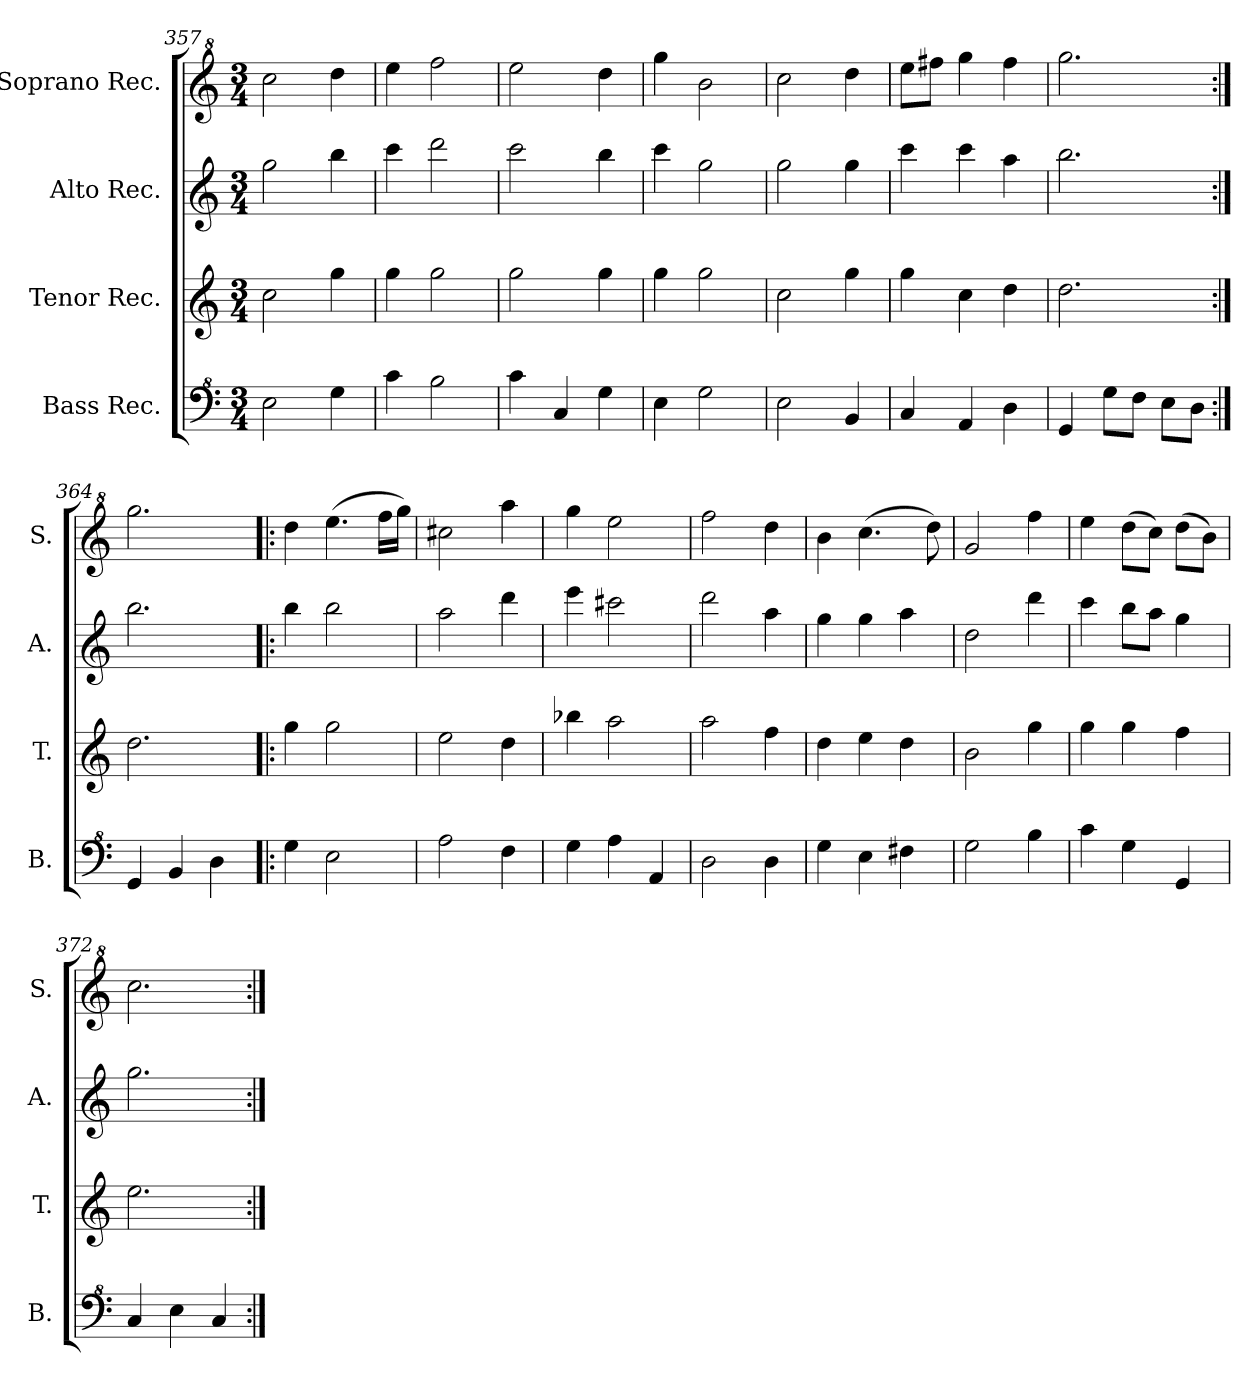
**kern	**kern	**kern	**kern
*part4	*part3	*part2	*part1
*staff4	*staff3	*staff2	*staff1
*I"Bass Rec.	*I"Tenor Rec.	*I"Alto Rec.	*I"Soprano Rec.
*I'B.	*I'T.	*I'A.	*I'S.
*clefF^4	*clefG2	*clefG2	*clefG^2
*k[]	*k[]	*k[]	*k[]
*M3/4	*M3/4	*M3/4	*M3/4
=357	=357	=357	=357
2e\	2cc\	2gg\	2ccc\
4g\	4gg\	4bb\	4ddd\
=358	=358	=358	=358
4cc\	4gg\	4ccc\	4eee\
2b\	2gg\	2ddd\	2fff\
=359	=359	=359	=359
4cc\	2gg\	2ccc\	2eee\
4c/	.	.	.
4g\	4gg\	4bb\	4ddd\
=360	=360	=360	=360
4e\	4gg\	4ccc\	4ggg\
2g\	2gg\	2gg\	2bb\
=361	=361	=361	=361
2e\	2cc\	2gg\	2ccc\
4B/	4gg\	4gg\	4ddd\
=362	=362	=362	=362
4c/	4gg\	4ccc\	8eee\L
.	.	.	8fff#X\J
4A/	4cc\	4ccc\	4ggg\
4d\	4dd\	4aa\	4fff#\
=363	=363	=363	=363
4G/	2.dd\	2.bb\	2.ggg\
8g\L	.	.	.
8f\J	.	.	.
8e\L	.	.	.
8d\J	.	.	.
=364:|!	=364:|!	=364:|!	=364:|!
4G/	2.dd\	2.bb\	2.ggg\
4B/	.	.	.
4d\	.	.	.
=365!|:	=365!|:	=365!|:	=365!|:
4g\	4gg\	4bb\	4ddd\
2e\	2gg\	2bb\	(4.eee\
.	.	.	16fff\LL
.	.	.	16ggg\JJ)
=366	=366	=366	=366
2a\	2ee\	2aa\	2ccc#X\
4f\	4dd\	4ddd\	4aaa\
=367	=367	=367	=367
4g\	4bb-X\	4eee\	4ggg\
4a\	2aa\	2ccc#X\	2eee\
4A/	.	.	.
=368	=368	=368	=368
2d\	2aa\	2ddd\	2fff\
4d\	4ff\	4aa\	4ddd\
=369	=369	=369	=369
4g\	4dd\	4gg\	4bb\
4e\	4ee\	4gg\	(4.ccc\
4f#X\	4dd\	4aa\	.
.	.	.	8ddd\)
=370	=370	=370	=370
2g\	2b\	2dd\	2gg/
4b\	4gg\	4ddd\	4fff\
=371	=371	=371	=371
4cc\	4gg\	4ccc\	4eee\
4g\	4gg\	8bb\L	(8ddd\L
.	.	8aa\J	8ccc\J)
4G/	4ff\	4gg\	(8ddd\L
.	.	.	8bb\J)
!!LO:PB:g=z
=372	=372	=372	=372
4c/	2.ee\	2.gg\	2.ccc\
4e\	.	.	.
4c/	.	.	.
=:|!	=:|!	=:|!	=:|!
*-	*-	*-	*-
